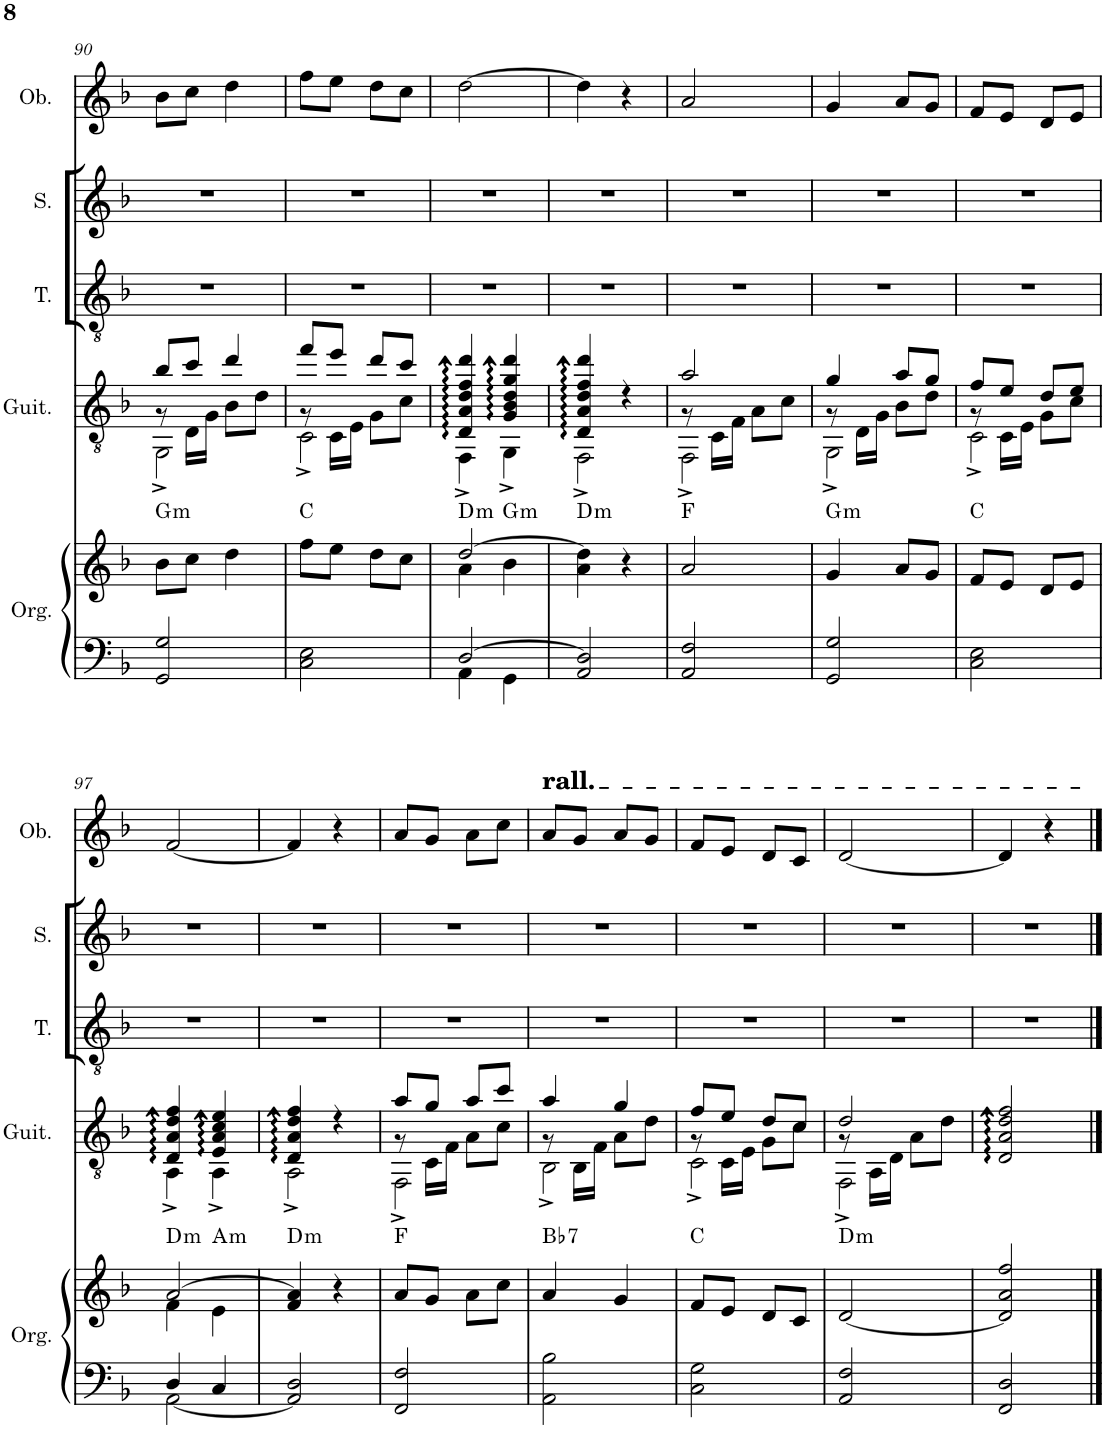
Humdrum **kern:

**kern	**kern	**harte	**kern	**kern	**kern	**kern
*part5	*part5	*part5	*part4	*part3	*part2	*part1
*staff6	*staff5	*	*staff4	*staff3	*staff2	*staff1
*I"Órgano	*	*	*I"Guitarra	*I"Tenor	*I"Soprano	*I"Oboe
*	*	*	*I'Guit.	*I'T.	*I'S.	*I'Ob.
!!LO:PB:g=z
*clefF4	*clefG2	*	*clefGv2	*clefGv2	*clefG2	*clefG2
*k[b-]	*k[b-]	*	*k[b-]	*k[b-]	*k[b-]	*k[b-]
*M2/4	*M2/4	*	*M2/4	*M2/4	*M2/4	*M2/4
=90	=90	=90	=90	=90	=90	=90
*	*	*	*^	*	*	*
*	*	*	*	*^	*	*	*
!	!	!LO:H:kt=m	!	!	!	!	!	!
2GG/ 2G/	8b-\L	G:min	8b-/L	8r	2GG^\	2r	2r	8b-\L
.	8cc\J	.	8cc/J	16D\LL	.	.	.	8cc\J
.	.	.	.	16G\JJ	.	.	.	.
.	4dd\	.	4dd/	8B-\L	.	.	.	4dd\
.	.	.	.	8d\J	.	.	.	.
=91	=91	=91	=91	=91	=91	=91	=91	=91
2C\ 2E\	8ff\L	C:maj	8ff/L	8r	2C^\	2r	2r	8ff\L
.	8ee\J	.	8ee/J	16C\LL	.	.	.	8ee\J
.	.	.	.	16E\JJ	.	.	.	.
.	8dd\L	.	8dd/L	8G\L	.	.	.	8dd\L
.	8cc\J	.	8cc/J	8c\J	.	.	.	8cc\J
*	*	*	*	*v	*v	*	*	*
=92	=92	=92	=92	=92	=92	=92	=92
*^	*^	*	*	*	*	*	*
!	!	!	!	!LO:H:kt=m	!	!	!	!	!
[2D/	4AA\	[2dd/	4a\	D:min	4D/ 4A/ 4d/ 4f/ 4dd/	4FF^\	2r	2r	[2dd\
!	!	!	!	!LO:H:kt=m	!	!	!	!	!
.	4GG\	.	4b-\	G:min	4G/ 4B-/ 4d/ 4g/ 4dd/	4GG^\	.	.	.
=93	=93	=93	=93	=93	=93	=93	=93	=93	=93
!	!	!	!	!LO:H:kt=m	!	!	!	!	!
*v	*v	*	*	*	*	*	*	*	*
*	*v	*v	*	*	*	*	*	*
2AA/ 2D/]	4a\ 4dd\]	D:min	4D/ 4A/ 4d/ 4f/ 4dd/	2FF^\	2r	2r	4dd\]
.	4r	.	4r	.	.	.	4r
=94	=94	=94	=94	=94	=94	=94	=94
*	*	*	*	*^	*	*	*
2AA/ 2F/	2a/	F:maj	2a/	8r	2FF^\	2r	2r	2a/
.	.	.	.	16C\LL	.	.	.	.
.	.	.	.	16F\JJ	.	.	.	.
.	.	.	.	8A\L	.	.	.	.
.	.	.	.	8c\J	.	.	.	.
=95	=95	=95	=95	=95	=95	=95	=95	=95
!	!	!LO:H:kt=m	!	!	!	!	!	!
2GG/ 2G/	4g/	G:min	4g/	8r	2GG^\	2r	2r	4g/
.	.	.	.	16D\LL	.	.	.	.
.	.	.	.	16G\JJ	.	.	.	.
.	8a/L	.	8a/L	8B-\L	.	.	.	8a/L
.	8g/J	.	8g/J	8d\J	.	.	.	8g/J
=96	=96	=96	=96	=96	=96	=96	=96	=96
2C\ 2E\	8f/L	C:maj	8f/L	8r	2C^\	2r	2r	8f/L
.	8e/J	.	8e/J	16C\LL	.	.	.	8e/J
.	.	.	.	16E\JJ	.	.	.	.
.	8d/L	.	8d/L	8G\L	.	.	.	8d/L
.	8e/J	.	8e/J	8c\J	.	.	.	8e/J
*	*	*	*	*v	*v	*	*	*
!!LO:LB:g=z
=97	=97	=97	=97	=97	=97	=97	=97
*^	*^	*	*	*	*	*	*
!	!	!	!	!LO:H:kt=m	!	!	!	!	!
4D/	[2AA\	[2a/	4f\	D:min	4D/ 4A/ 4d/ 4f/	4AA^\	2r	2r	[2f/
!	!	!	!	!LO:H:kt=m	!	!	!	!	!
4C/	.	.	4e\	A:min	4E/ 4A/ 4c/ 4e/	4AA^\	.	.	.
*v	*v	*	*	*	*	*	*	*	*
=98	=98	=98	=98	=98	=98	=98	=98	=98
!	!	!	!LO:H:kt=m	!	!	!	!	!
*	*v	*v	*	*	*	*	*	*
2AA/] 2D/	4f/ 4a/]	D:min	4D/ 4A/ 4d/ 4f/	2AA^\	2r	2r	4f/]
.	4r	.	4r	.	.	.	4r
=99	=99	=99	=99	=99	=99	=99	=99
*	*	*	*	*^	*	*	*
2FF/ 2F/	8a/L	F:maj	8a/L	8r	2FF^\	2r	2r	8a/L
.	8g/J	.	8g/J	16C\LL	.	.	.	8g/J
.	.	.	.	16F\JJ	.	.	.	.
.	8a\L	.	8a/L	8A\L	.	.	.	8a\L
.	8cc\J	.	8cc/J	8c\J	.	.	.	8cc\J
=100	=100	=100	=100	=100	=100	=100	=100	=100
!	!	!	!	!	!	!	!	!LO:TX:a:t=rall.
!	!	!LO:H:kt=7	!	!	!	!	!	!LO:TX:a:t=rall.
2AA\ 2B-\	4a/	Bb:7	4a/	8r	2BB-^\	2r	2r	8a/L
.	.	.	.	16BB-\LL	.	.	.	8g/J
.	.	.	.	16F\JJ	.	.	.	.
.	4g/	.	4g/	8A\L	.	.	.	8a/L
.	.	.	.	8d\J	.	.	.	8g/J
=101	=101	=101	=101	=101	=101	=101	=101	=101
2C\ 2G\	8f/L	C:maj	8f/L	8r	2C^\	2r	2r	8f/L
.	8e/J	.	8e/J	16C\LL	.	.	.	8e/J
.	.	.	.	16E\JJ	.	.	.	.
.	8d/L	.	8d/L	8G\L	.	.	.	8d/L
.	8c/J	.	8c/J	8c\J	.	.	.	8c/J
=102	=102	=102	=102	=102	=102	=102	=102	=102
!	!	!LO:H:kt=m	!	!	!	!	!	!
2AA/ 2F/	[2d/	D:min	2d/	8r	2FF^\	2r	2r	[2d/
.	.	.	.	16AA\LL	.	.	.	.
.	.	.	.	16D\JJ	.	.	.	.
.	.	.	.	8A\L	.	.	.	.
.	.	.	.	8d\J	.	.	.	.
*	*	*	*v	*v	*v	*	*	*
=103	=103	=103	=103	=103	=103	=103
2FF/ 2D/	2d/] 2a/ 2ff/	.	2D/ 2A/ 2d/ 2f/	2r	2r	4d/]
.	.	.	.	.	.	4r
==	==	==	==	==	==	==
*-	*-	*-	*-	*-	*-	*-
